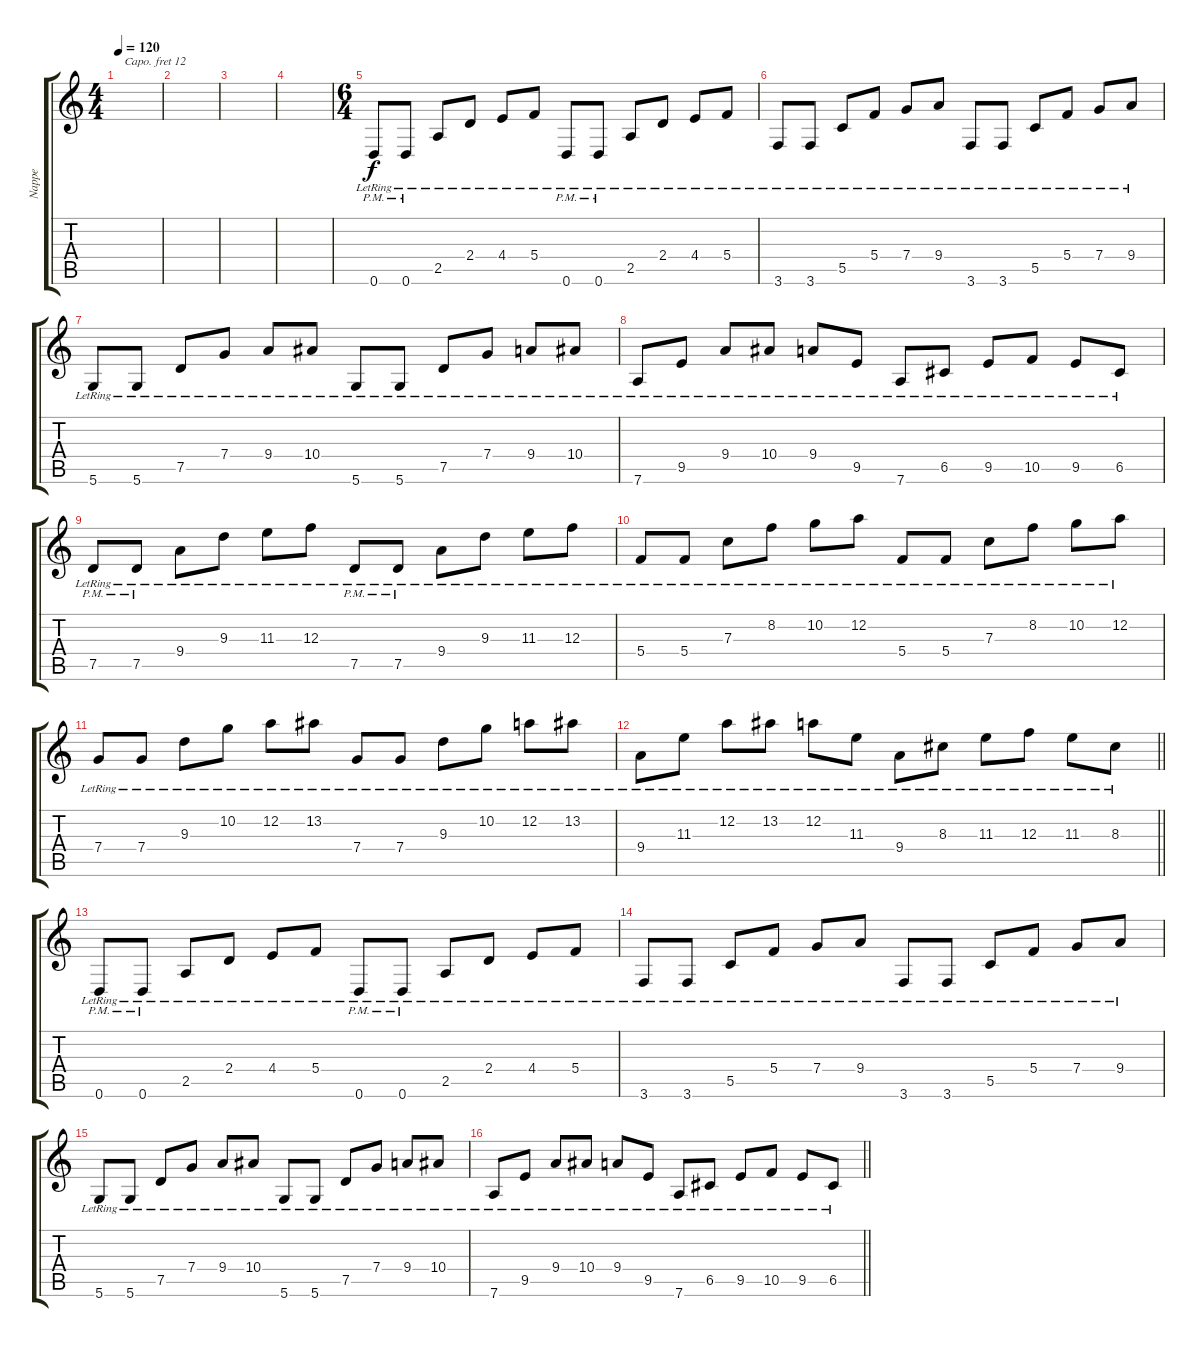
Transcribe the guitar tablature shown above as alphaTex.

\track ("Nappe" "Nappe") {instrument fx4atmosphere}
\staff {score tabs}
\capo 12
\tuning (D4 A3 F3 C3 G2 D2) {hide}
\ts (4 4)
\tempo 120
\clef g2
\ks c
|
|
|
|
\ts (6 4)
0.6{pm lr}.8 0.6{pm lr}.8 2.5{lr}.8 2.4{lr}.8 4.4{lr}.8 5.4{lr}.8 0.6{pm lr}.8 0.6{pm lr}.8 2.5{lr}.8 2.4{lr}.8 4.4{lr}.8 5.4{lr}.8 |
3.6{lr}.8 3.6{lr}.8 5.5{lr}.8 5.4{lr}.8 7.4{lr}.8 9.4{lr}.8 3.6{lr}.8 3.6{lr}.8 5.5{lr}.8 5.4{lr}.8 7.4{lr}.8 9.4{lr}.8 |
5.6{lr}.8 5.6{lr}.8 7.5{lr}.8 7.4{lr}.8 9.4{lr}.8 10.4{lr}.8 5.6{lr}.8 5.6{lr}.8 7.5{lr}.8 7.4{lr}.8 9.4{lr}.8 10.4{lr}.8 |
7.6{lr}.8 9.5{lr}.8 9.4{lr}.8 10.4{lr}.8 9.4{lr}.8 9.5{lr}.8 7.6{lr}.8 6.5{lr}.8 9.5{lr}.8 10.5{lr}.8 9.5{lr}.8 6.5{lr}.8 |
7.5{pm lr}.8 7.5{pm lr}.8 9.4{lr}.8 9.3{lr}.8 11.3{lr}.8 12.3{lr}.8 7.5{pm lr}.8 7.5{pm lr}.8 9.4{lr}.8 9.3{lr}.8 11.3{lr}.8 12.3{lr}.8 |
5.4{lr}.8 5.4{lr}.8 7.3{lr}.8 8.2{lr}.8 10.2{lr}.8 12.2{lr}.8 5.4{lr}.8 5.4{lr}.8 7.3{lr}.8 8.2{lr}.8 10.2{lr}.8 12.2{lr}.8 |
7.4{lr}.8 7.4{lr}.8 9.3{lr}.8 10.2{lr}.8 12.2{lr}.8 13.2{lr}.8 7.4{lr}.8 7.4{lr}.8 9.3{lr}.8 10.2{lr}.8 12.2{lr}.8 13.2{lr}.8 |
\barLineRight lightlight
9.4{lr}.8 11.3{lr}.8 12.2{lr}.8 13.2{lr}.8 12.2{lr}.8 11.3{lr}.8 9.4{lr}.8 8.3{lr}.8 11.3{lr}.8 12.3{lr}.8 11.3{lr}.8 8.3{lr}.8 |
0.6{pm lr}.8 0.6{pm lr}.8 2.5{lr}.8 2.4{lr}.8 4.4{lr}.8 5.4{lr}.8 0.6{pm lr}.8 0.6{pm lr}.8 2.5{lr}.8 2.4{lr}.8 4.4{lr}.8 5.4{lr}.8 |
3.6{lr}.8 3.6{lr}.8 5.5{lr}.8 5.4{lr}.8 7.4{lr}.8 9.4{lr}.8 3.6{lr}.8 3.6{lr}.8 5.5{lr}.8 5.4{lr}.8 7.4{lr}.8 9.4{lr}.8 |
5.6{lr}.8 5.6{lr}.8 7.5{lr}.8 7.4{lr}.8 9.4{lr}.8 10.4{lr}.8 5.6{lr}.8 5.6{lr}.8 7.5{lr}.8 7.4{lr}.8 9.4{lr}.8 10.4{lr}.8 |
\barLineRight lightlight
7.6{lr}.8 9.5{lr}.8 9.4{lr}.8 10.4{lr}.8 9.4{lr}.8 9.5{lr}.8 7.6{lr}.8 6.5{lr}.8 9.5{lr}.8 10.5{lr}.8 9.5{lr}.8 6.5{lr}.8
